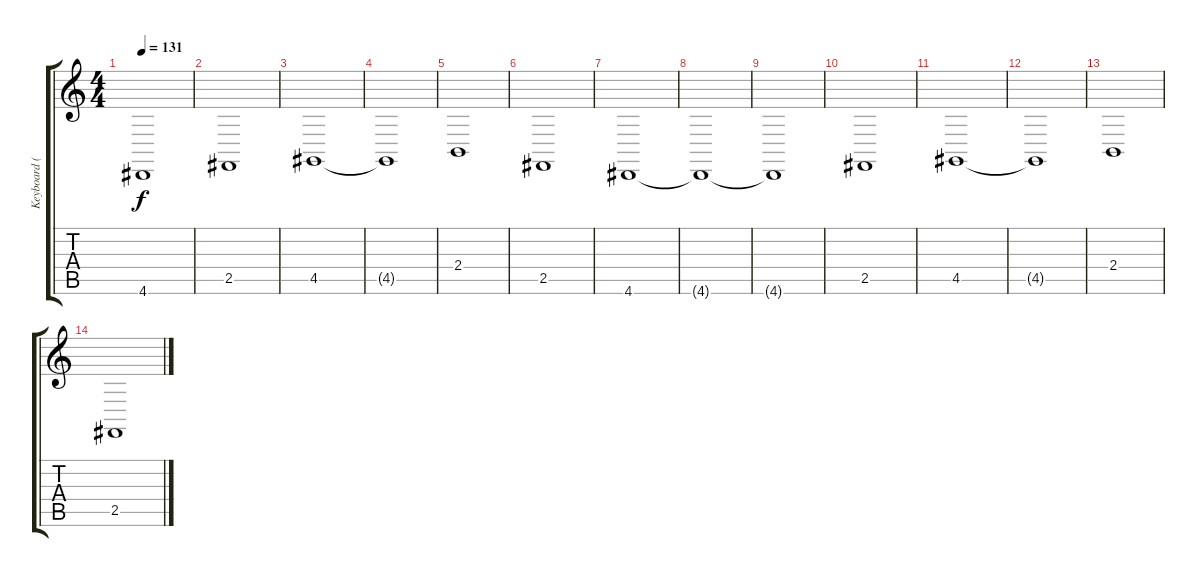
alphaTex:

\track ("Keyboard (backup)" "Keyboard (") {instrument synthstrings2}
\staff {score tabs}
\tuning (B3 Gb3 D3 A2 E2 B1) {hide}
\ts (4 4)
\tempo 131
\clef g2
\ks c
4.6{t}.1{dy f} |
2.5.1 |
4.5.1 |
4.5{t}.1 |
2.4.1 |
2.5.1 |
4.6.1 |
4.6{t}.1 |
4.6{t}.1 |
2.5.1 |
4.5.1 |
4.5{t}.1 |
2.4.1 |
2.5.1
